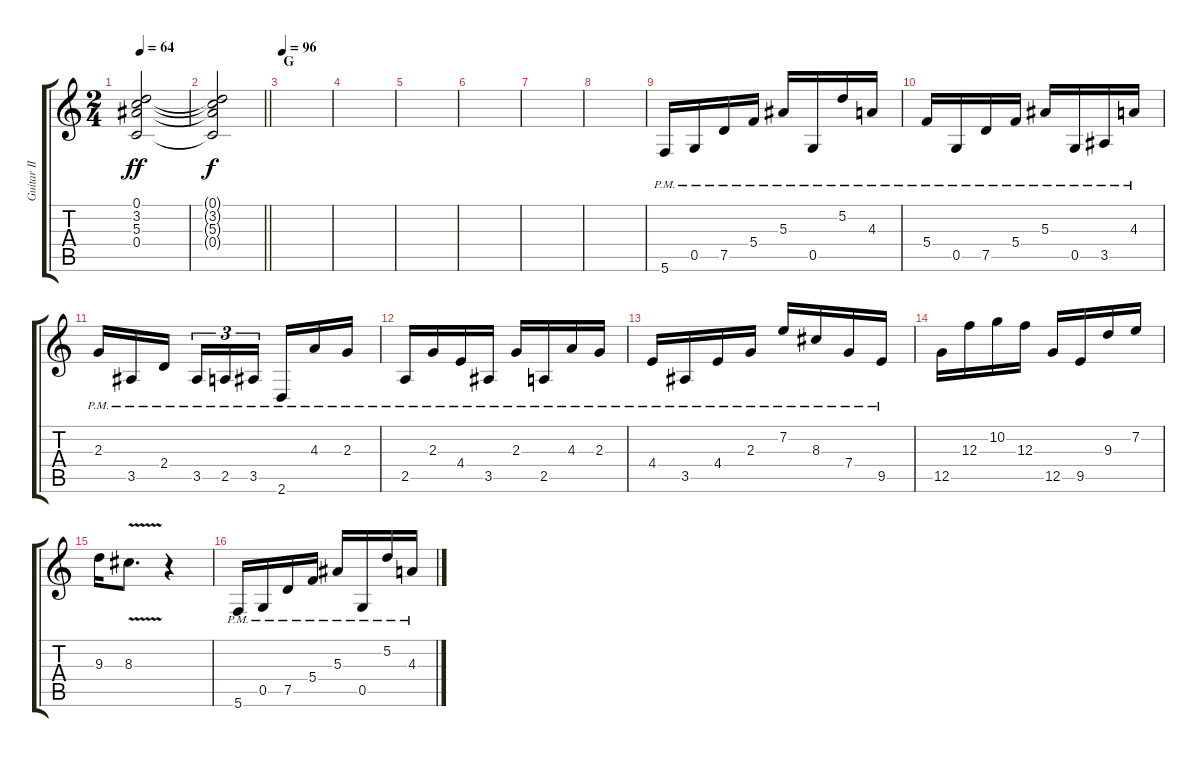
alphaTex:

\track ("Guitar II" "Guitar II") {instrument distortionguitar}
\staff {score tabs}
\tuning (D4 A3 F3 C3 G2 C2) {hide}
\ts (2 4)
\tempo 64
\clef g2
\ks c
(0.1{t} 3.2 5.3{t} 0.4{t}).2{dy ff} |
\barLineRight lightlight
(0.1{t} 3.2{t} 5.3{t} 0.4{t}).2{dy f} |
\section ("" "G")
\tempo 96
|
|
|
|
|
|
5.6{pm}.16{instrument distortionguitar} 0.5{pm}.16 7.5{pm}.16 5.4{pm}.16 5.3{pm}.16 0.5{pm}.16 5.2{pm}.16 4.3{pm}.16 |
5.4{pm}.16 0.5{pm}.16 7.5{pm}.16 5.4{pm}.16 5.3{pm}.16 0.5{pm}.16 3.5{pm}.16 4.3{pm}.16 |
2.3{pm}.16 3.5{pm}.16 2.4{pm}.16{beam splitsecondary} 3.5{pm}.16{tu (3 2)} 2.5{pm}.16{tu (3 2)} 3.5{pm}.16{tu (3 2) beam splitsecondary} 2.6{pm}.16 4.3{pm}.16 2.3{pm}.16 |
2.5{pm}.16 2.3{pm}.16 4.4{pm}.16 3.5{pm}.16 2.3{pm}.16 2.5{pm}.16 4.3{pm}.16 2.3{pm}.16 |
4.4{pm}.16 3.5{pm}.16 4.4{pm}.16 2.3{pm}.16 7.2{pm}.16 8.3{pm}.16 7.4{pm}.16 9.5{pm}.16 |
12.5.16 12.3.16 10.2.16 12.3.16 12.5.16 9.5.16 9.3.16 7.2.16 |
9.3.16 8.3{v}.8{d} r.4 |
5.6{pm}.16 0.5{pm}.16 7.5{pm}.16 5.4{pm}.16 5.3{pm}.16 0.5{pm}.16 5.2{pm}.16 4.3{pm}.16
